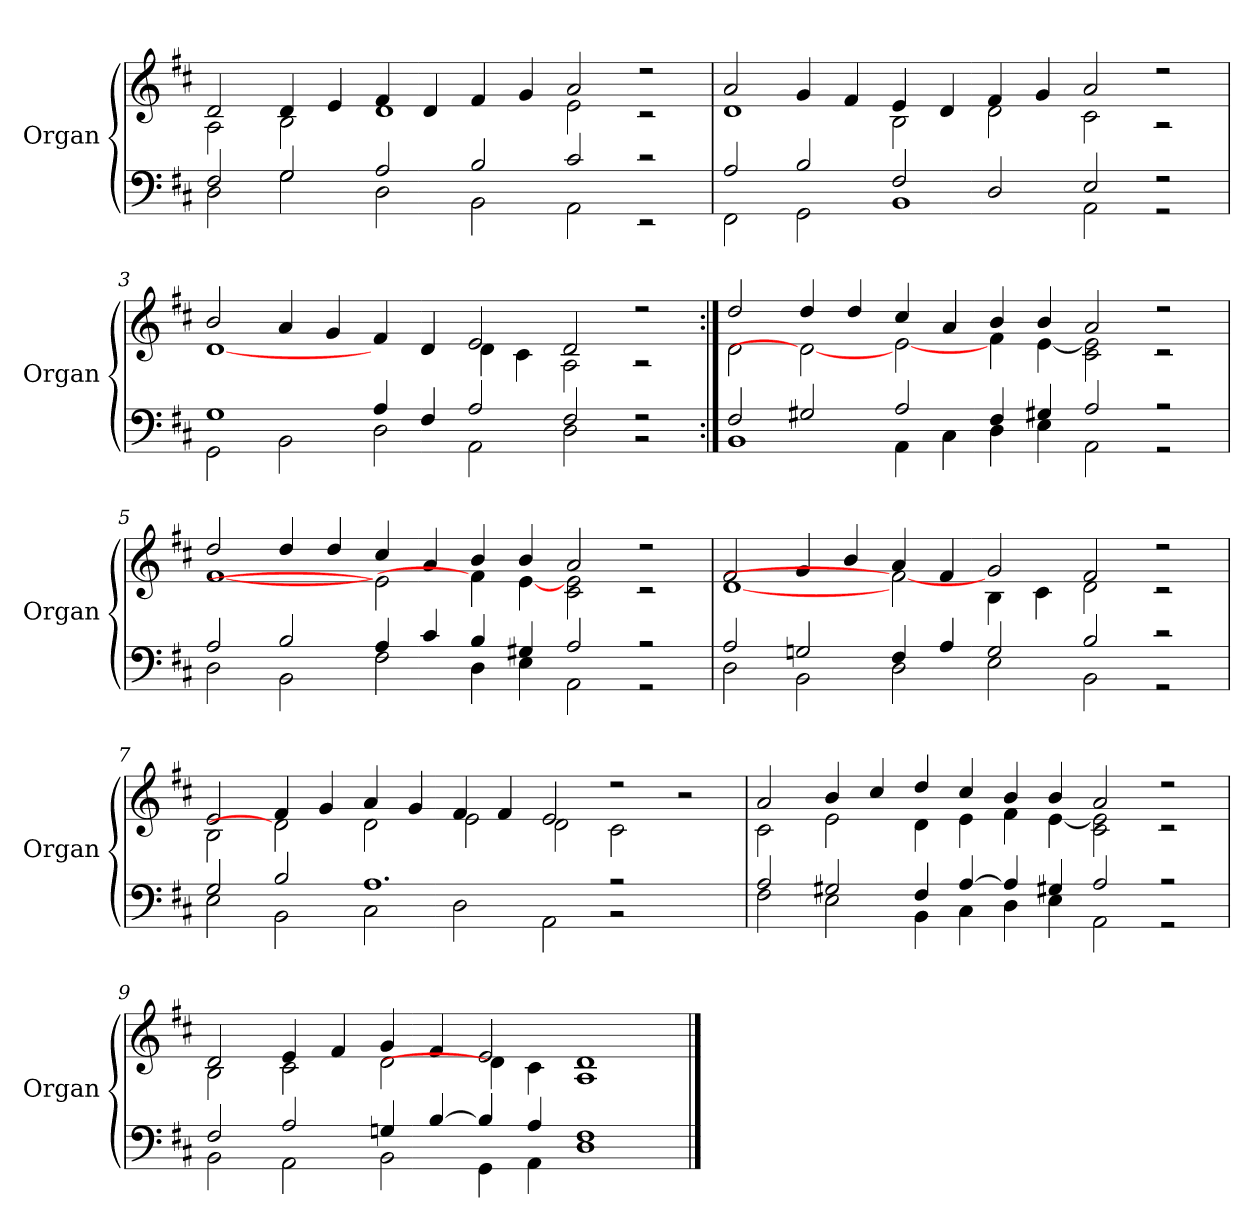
**kern	**kern
*part1	*part1
*staff2	*staff1
*I"Organ	*
*I'Organ	*
*clefF4	*clefG2
*k[f#c#]	*k[f#c#]
=1	=1
*^	*^
2F#/	2D\	2d/	2A\
2G/	2G\	4d/	2B\
.	.	4e/	.
2A/	2D\	4f#/	1d
.	.	4d/	.
2B/	2BB\	4f#/	.
.	.	4g/	.
2c#/	2AA\	2a/	2e\
2r	2r	2r	2r
=2	=2	=2	=2
2A/	2FF#\	2a/	1d
2B/	2GG\	4g/	.
.	.	4f#/	.
2F#/	1BB	4e/	2B\
.	.	4d/	.
2D/	.	4f#/	2d\
.	.	4g/	.
2E/	2AA\	2a/	2c#\
2r	2r	2r	2r
=3	=3	=3	=3
1G	2GG\	2b/	[<1d
.	2BB\	4a/	.
.	.	4g/	.
4A/	2D\	4f#/	2ryy
4F#/	.	4d/	.
2A/	2AA\	2e/	4d\
.	.	.	4c#\
2F#/	2D\	2d/	2A\
2r	2r	2r	2r
=4:|!	=4:|!	=4:|!	=4:|!
2F#/	1BB	2dd/	2d\
2G#X/	.	4dd/	2d_
.	.	4dd/	.
2A/	4AA\	4cc#/	[2e
.	4C#\	4a/	.
4F#/	4D\	4b/	4f#\
4G#X/	4E\	4b/	[<4e\
2A/	2AA\	2a/	2c#\ 2e\]
2r	2r	2r	2r
=5	=5	=5	=5
2A/	2D\	2dd/	[<1f#
2B/	2BB\	4dd/	.
.	.	4dd/	.
4A/	2F#\	4cc#/	2e]
4c#/	.	4a/	.
4B/	4D\	4b/	4f#\]
4G#X/	4E\	4b/	[<4e\
2A/	2AA\	2a/	2c#\ 2e\
2r	2r	2r	2r
=6	=6	=6	=6
2A/	2D\	2f#/	[1d
2Gn/	2BB\	4g/	.
.	.	4b/	.
4F#/	2D\	4a/	2f#_
4A/	.	4f#/	.
2G/	2E\	2g/	4B\
.	.	.	4c#\
2B/	2BB\	2f#/	2d\
2r	2r	2r	2r
=7	=7	=7	=7
2G/	2E\	2e/	2B\
2B/	2BB\	4f#/	2d]
.	.	4g/	.
1.A	2C#\	4a/	2d\
.	.	4g/	.
.	2D\	4f#/	2e\
.	.	4f#/	.
.	2AA\	2e/	2d\
2r	2r	2r	2c#\
2ryy	2ryy	2ryy	2r
=8	=8	=8	=8
2A/	2F#\	2a/	2c#\
2G#X/	2E\	4b/	2e\
.	.	4cc#/	.
4F#/	4BB\	4dd/	4d\
[>4A/	4C#\	4cc#/	4e\
4A/]	4D\	4b/	4f#\
4G#X/	4E\	4b/	[<4e\
2A/	2AA\	2a/	2c#\ 2e\]
2r	2r	2r	2r
=9	=9	=9	=9
2F#/	2BB\	2d/	2B\
2A/	2AA\	4e/	2c#\
.	.	4f#/	.
4Gn/	2BB\	4g/	2d\
[>4B/	.	4f#/	.
4B/]	4GG\	2e/	4d\]
4A/	4AA\	.	4c#\
1F#	1D	1d	1A
*v	*v	*	*
*	*v	*v
==	==
*-	*-
